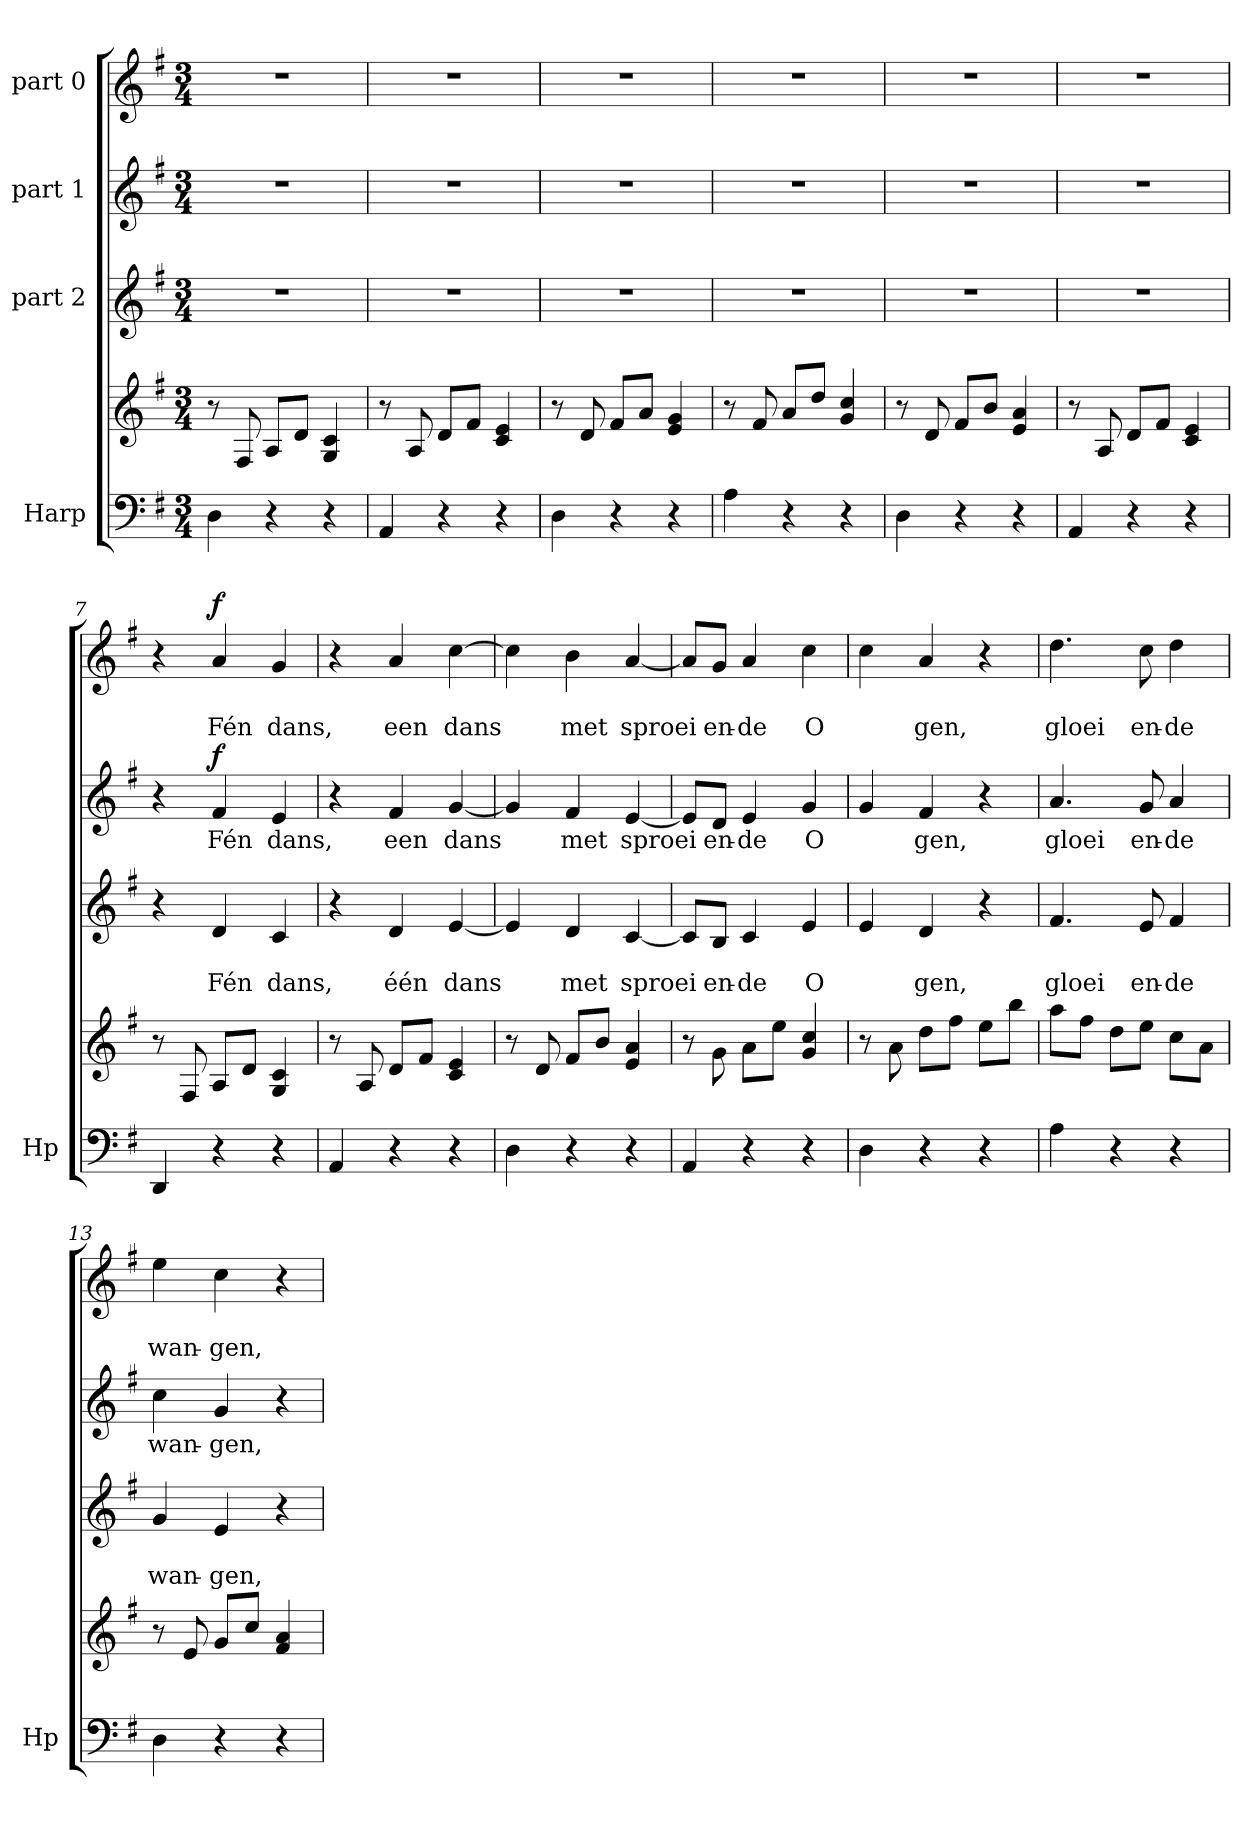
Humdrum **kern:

**kern	**kern	**kern	**text	**text	**kern	**text	**dynam	**kern	**text	**text	**dynam
*part4	*part4	*part3	*part3	*part3	*part2	*part2	*part2	*part1	*part1	*part1	*part1
*staff5	*staff4	*staff3	*staff3	*staff3	*staff2	*staff2	*staff2	*staff1	*staff1	*staff1	*staff1
*I"Harp	*	*I"part 2	*	*	*I"part 1	*	*	*I"part 0	*	*	*
*I'Hp	*	*	*	*	*	*	*	*	*	*	*
*stria5	*stria5	*stria5	*	*	*stria5	*	*	*stria5	*	*	*
*clefF4	*clefG2	*clefG2	*	*	*clefG2	*	*	*clefG2	*	*	*
*k[f#]	*k[f#]	*k[f#]	*	*	*k[f#]	*	*	*k[f#]	*	*	*
*M3/4	*M3/4	*M3/4	*	*	*M3/4	*	*	*M3/4	*	*	*
*MM60	*MM60	*MM60	*	*	*MM60	*	*	*MM60	*	*	*
=1	=1	=1	=1	=1	=1	=1	=1	=1	=1	=1	=1
!	!	!LO:N:vis=2	!	!	!LO:N:vis=2	!	!	!LO:N:vis=2	!	!	!
4D\	8r	2.r	.	.	2.r	.	.	2.r	.	.	.
.	8F#/	.	.	.	.	.	.	.	.	.	.
4r	8A/L	.	.	.	.	.	.	.	.	.	.
.	8d/J	.	.	.	.	.	.	.	.	.	.
4r	4G/ 4c/	.	.	.	.	.	.	.	.	.	.
=2	=2	=2	=2	=2	=2	=2	=2	=2	=2	=2	=2
!	!	!LO:N:vis=2	!	!	!LO:N:vis=2	!	!	!LO:N:vis=2	!	!	!
4AA/	8r	2.r	.	.	2.r	.	.	2.r	.	.	.
.	8A/	.	.	.	.	.	.	.	.	.	.
4r	8d/L	.	.	.	.	.	.	.	.	.	.
.	8f#/J	.	.	.	.	.	.	.	.	.	.
4r	4c/ 4e/	.	.	.	.	.	.	.	.	.	.
=3	=3	=3	=3	=3	=3	=3	=3	=3	=3	=3	=3
!	!	!LO:N:vis=2	!	!	!LO:N:vis=2	!	!	!LO:N:vis=2	!	!	!
4D\	8r	2.r	.	.	2.r	.	.	2.r	.	.	.
.	8d/	.	.	.	.	.	.	.	.	.	.
4r	8f#/L	.	.	.	.	.	.	.	.	.	.
.	8a/J	.	.	.	.	.	.	.	.	.	.
4r	4e/ 4g/	.	.	.	.	.	.	.	.	.	.
=4	=4	=4	=4	=4	=4	=4	=4	=4	=4	=4	=4
!	!	!LO:N:vis=2	!	!	!LO:N:vis=2	!	!	!LO:N:vis=2	!	!	!
4A\	8r	2.r	.	.	2.r	.	.	2.r	.	.	.
.	8f#/	.	.	.	.	.	.	.	.	.	.
4r	8a/L	.	.	.	.	.	.	.	.	.	.
.	8dd/J	.	.	.	.	.	.	.	.	.	.
4r	4g/ 4cc/	.	.	.	.	.	.	.	.	.	.
=5	=5	=5	=5	=5	=5	=5	=5	=5	=5	=5	=5
!	!	!LO:N:vis=2	!	!	!LO:N:vis=2	!	!	!LO:N:vis=2	!	!	!
4D\	8r	2.r	.	.	2.r	.	.	2.r	.	.	.
.	8d/	.	.	.	.	.	.	.	.	.	.
4r	8f#/L	.	.	.	.	.	.	.	.	.	.
.	8b/J	.	.	.	.	.	.	.	.	.	.
4r	4e/ 4a/	.	.	.	.	.	.	.	.	.	.
!!LO:LB:g=z
=6	=6	=6	=6	=6	=6	=6	=6	=6	=6	=6	=6
!	!	!LO:N:vis=2	!	!	!LO:N:vis=2	!	!	!LO:N:vis=2	!	!	!
4AA/	8r	2.r	.	.	2.r	.	.	2.r	.	.	.
.	8A/	.	.	.	.	.	.	.	.	.	.
4r	8d/L	.	.	.	.	.	.	.	.	.	.
.	8f#/J	.	.	.	.	.	.	.	.	.	.
4r	4c/ 4e/	.	.	.	.	.	.	.	.	.	.
=7	=7	=7	=7	=7	=7	=7	=7	=7	=7	=7	=7
4DD/	8r	4r	.	.	4r	.	.	4r	.	.	.
.	8F#/	.	.	.	.	.	.	.	.	.	.
!	!	!	!	!LO:LY:b	!	!LO:LY:b	!LO:DY:b	!	!	!LO:LY:b	!LO:DY:b
4r	8A/L	4d/	.	Fén	4f#/	Fén	f	4a/	.	Fén	f
.	8d/J	.	.	.	.	.	.	.	.	.	.
!	!	!	!	!LO:LY:b	!	!LO:LY:b	!	!	!	!LO:LY:b	!
4r	4G/ 4c/	4c/	.	dans,	4e/	dans,	.	4g/	.	dans,	.
=8	=8	=8	=8	=8	=8	=8	=8	=8	=8	=8	=8
4AA/	8r	4r	.	.	4r	.	.	4r	.	.	.
.	8A/	.	.	.	.	.	.	.	.	.	.
!	!	!	!	!LO:LY:b	!	!LO:LY:b	!	!	!	!LO:LY:b	!
4r	8d/L	4d/	.	één	4f#/	een	.	4a/	.	een	.
.	8f#/J	.	.	.	.	.	.	.	.	.	.
!	!	!	!	!LO:LY:b	!	!LO:LY:b	!	!	!	!LO:LY:b	!
4r	4c/ 4e/	[4e/	.	dans	[4g/	dans	.	[4cc\	.	dans	.
=9	=9	=9	=9	=9	=9	=9	=9	=9	=9	=9	=9
4D\	8r	4e/]	.	.	4g/]	.	.	4cc\]	.	.	.
.	8d/	.	.	.	.	.	.	.	.	.	.
!	!	!	!	!LO:LY:b	!	!LO:LY:b	!	!	!	!LO:LY:b	!
4r	8f#/L	4d/	.	met	4f#/	met	.	4b\	.	met	.
.	8b/J	.	.	.	.	.	.	.	.	.	.
!	!	!	!	!LO:LY:b	!	!LO:LY:b	!	!	!	!LO:LY:b	!
4r	4e/ 4a/	[4c/	.	sproei	[4e/	sproei	.	[4a/	.	sproei	.
=10	=10	=10	=10	=10	=10	=10	=10	=10	=10	=10	=10
4AA/	8r	8c/L]	.	.	8e/L]	.	.	8a/L]	.	.	.
!	!	!	!	!LO:LY:b	!	!LO:LY:b	!	!	!	!LO:LY:b	!
.	8g\	8B/J	.	en-	8d/J	en-	.	8g/J	.	en -	.
!	!	!	!	!LO:LY:b	!	!LO:LY:b	!	!	!	!LO:LY:b	!
4r	8a\L	4c/	.	de	4e/	de	.	4a/	.	de	.
.	8ee\J	.	.	.	.	.	.	.	.	.	.
!	!	!	!	!LO:LY:b	!	!LO:LY:b	!	!	!	!LO:LY:b	!
4r	4g/ 4cc/	4e/	.	O	4g/	O	.	4cc\	.	O	.
!!LO:LB:g=z
=11	=11	=11	=11	=11	=11	=11	=11	=11	=11	=11	=11
!!LO:PB:g=z
4D\	8r	4e/	.	.	4g/	.	.	4cc\	.	.	.
.	8a\	.	.	.	.	.	.	.	.	.	.
!	!	!	!	!LO:LY:b	!	!LO:LY:b	!	!	!	!LO:LY:b	!
4r	8dd\L	4d/	.	gen,	4f#/	gen,	.	4a/	.	gen,	.
.	8ff#\J	.	.	.	.	.	.	.	.	.	.
4r	8ee\L	4r	.	.	4r	.	.	4r	.	.	.
.	8bb\J	.	.	.	.	.	.	.	.	.	.
=12	=12	=12	=12	=12	=12	=12	=12	=12	=12	=12	=12
!	!	!	!	!LO:LY:b	!	!LO:LY:b	!	!	!	!LO:LY:b	!
4A\	8aa\L	4.f#/	.	gloei	4.a/	gloei	.	4.dd\	.	gloei	.
.	8ff#\J	.	.	.	.	.	.	.	.	.	.
4r	8dd\L	.	.	.	.	.	.	.	.	.	.
!	!	!	!	!LO:LY:b	!	!LO:LY:b	!	!	!	!LO:LY:b	!
.	8ee\J	8e/	.	en-	8g/	en-	.	8cc\	.	en-	.
!	!	!	!	!LO:LY:b	!	!LO:LY:b	!	!	!	!LO:LY:b	!
4r	8cc\L	4f#/	.	de	4a/	de	.	4dd\	.	de	.
.	8a\J	.	.	.	.	.	.	.	.	.	.
=13	=13	=13	=13	=13	=13	=13	=13	=13	=13	=13	=13
!	!	!	!	!LO:LY:b	!	!LO:LY:b	!	!	!	!LO:LY:b	!
4D\	8r	4g/	.	wan-	4cc\	wan-	.	4ee\	.	wan-	.
.	8e/	.	.	.	.	.	.	.	.	.	.
!	!	!	!	!LO:LY:b	!	!LO:LY:b	!	!	!	!LO:LY:b	!
4r	8g/L	4e/	.	gen,	4g/	gen,	.	4cc\	.	gen,	.
.	8cc/J	.	.	.	.	.	.	.	.	.	.
4r	4f#/ 4a/	4r	.	.	4r	.	.	4r	.	.	.
=	=	=	=	=	=	=	=	=	=	=	=
*-	*-	*-	*-	*-	*-	*-	*-	*-	*-	*-	*-
